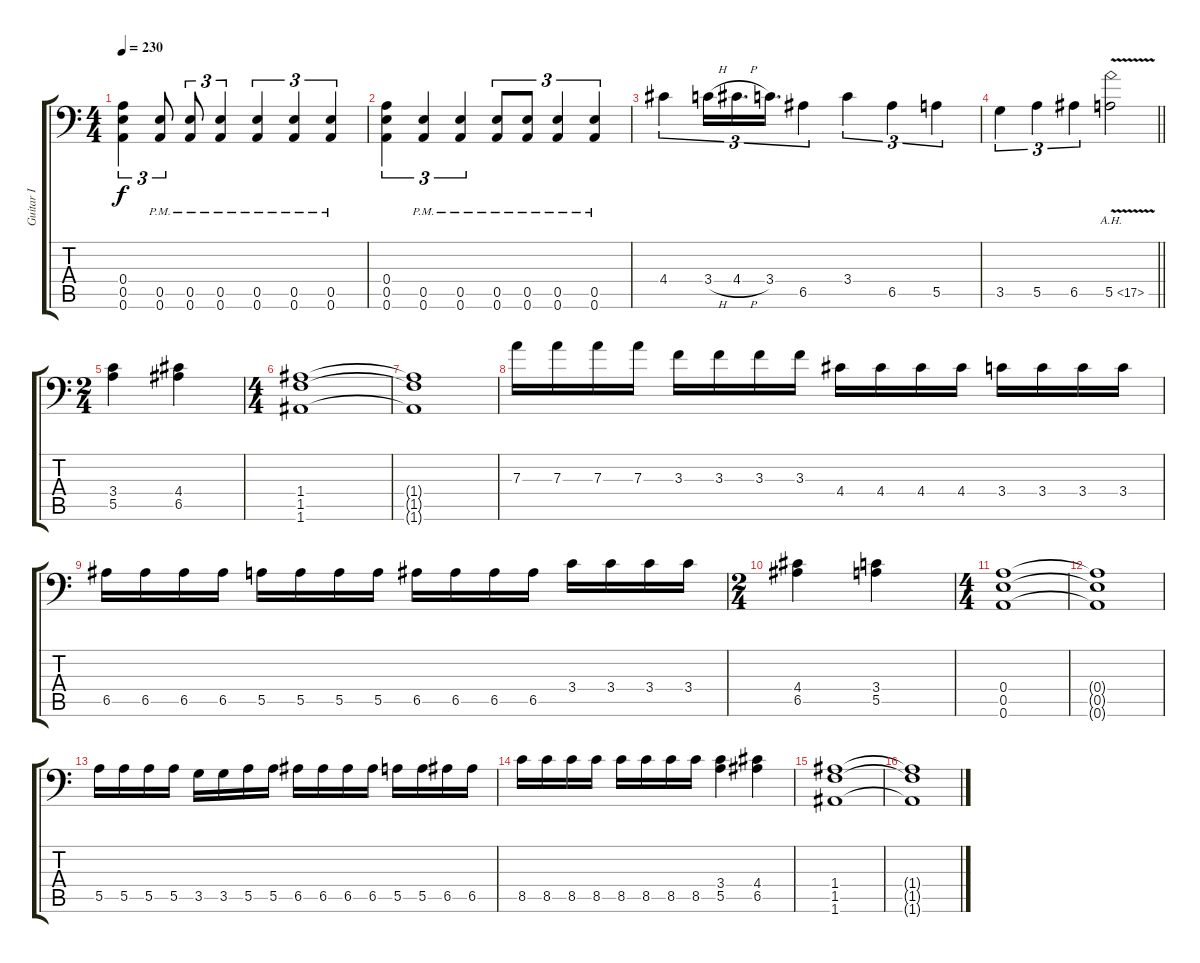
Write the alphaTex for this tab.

\track ("Guitar I" "Guitar I") {instrument distortionguitar}
\staff {score tabs}
\tuning (B3 Gb3 D3 A2 E2 A1) {hide}
\ts (4 4)
\tempo 230
\clef f4
\ks c
(0.4 0.5 0.6).4{tu (3 2) dy f} (0.5{pm} 0.6{pm}).8{tu (3 2)} (0.5{pm} 0.6{pm}).8{tu (3 2)} (0.5{pm} 0.6{pm}).4{tu (3 2)} (0.5{pm} 0.6{pm}).4{tu (3 2)} (0.5{pm} 0.6{pm}).4{tu (3 2)} (0.5{pm} 0.6{pm}).4{tu (3 2)} |
(0.4 0.5 0.6).4{tu (3 2)} (0.5{pm} 0.6{pm}).4{tu (3 2)} (0.5{pm} 0.6{pm}).4{tu (3 2)} (0.5{pm} 0.6{pm}).8{tu (3 2)} (0.5{pm} 0.6{pm}).8{tu (3 2)} (0.5{pm} 0.6{pm}).4{tu (3 2)} (0.5{pm} 0.6{pm}).4{tu (3 2)} |
4.4.4{tu (3 2)} 3.4{h}.16{tu (3 2)} 4.4{h}.16{d tu (3 2)} 3.4.16{d tu (3 2)} 6.5.4{tu (3 2)} 3.4.4{tu (3 2)} 6.5.4{tu (3 2)} 5.5.4{tu (3 2)} |
\barLineRight lightlight
3.5.4{tu (3 2)} 5.5.4{tu (3 2)} 6.5.4{tu (3 2)} 5.5{ah 12 v}.2 |
\ts (2 4)
\section ("" "")
(3.4 5.5).4 (4.4 6.5).4 |
\ts (4 4)
(1.4 1.5 1.6).1 |
(1.4{t} 1.5{t} 1.6{t}).1 |
7.3.16 7.3.16 7.3.16 7.3.16 3.3.16 3.3.16 3.3.16 3.3.16 4.4.16 4.4.16 4.4.16 4.4.16 3.4.16 3.4.16 3.4.16 3.4.16 |
6.5.16 6.5.16 6.5.16 6.5.16 5.5.16 5.5.16 5.5.16 5.5.16 6.5.16 6.5.16 6.5.16 6.5.16 3.4.16 3.4.16 3.4.16 3.4.16 |
\ts (2 4)
(4.4 6.5).4 (3.4 5.5).4 |
\ts (4 4)
(0.4 0.5 0.6).1 |
(0.4{t} 0.5{t} 0.6{t}).1 |
5.5.16 5.5.16 5.5.16 5.5.16 3.5.16 3.5.16 5.5.16 5.5.16 6.5.16 6.5.16 6.5.16 6.5.16 5.5.16 5.5.16 6.5.16 6.5.16 |
8.5.16 8.5.16 8.5.16 8.5.16 8.5.16 8.5.16 8.5.16 8.5.16 (3.4 5.5).4 (4.4 6.5).4 |
(1.4 1.5 1.6).1 |
(1.4{t} 1.5{t} 1.6{t}).1
